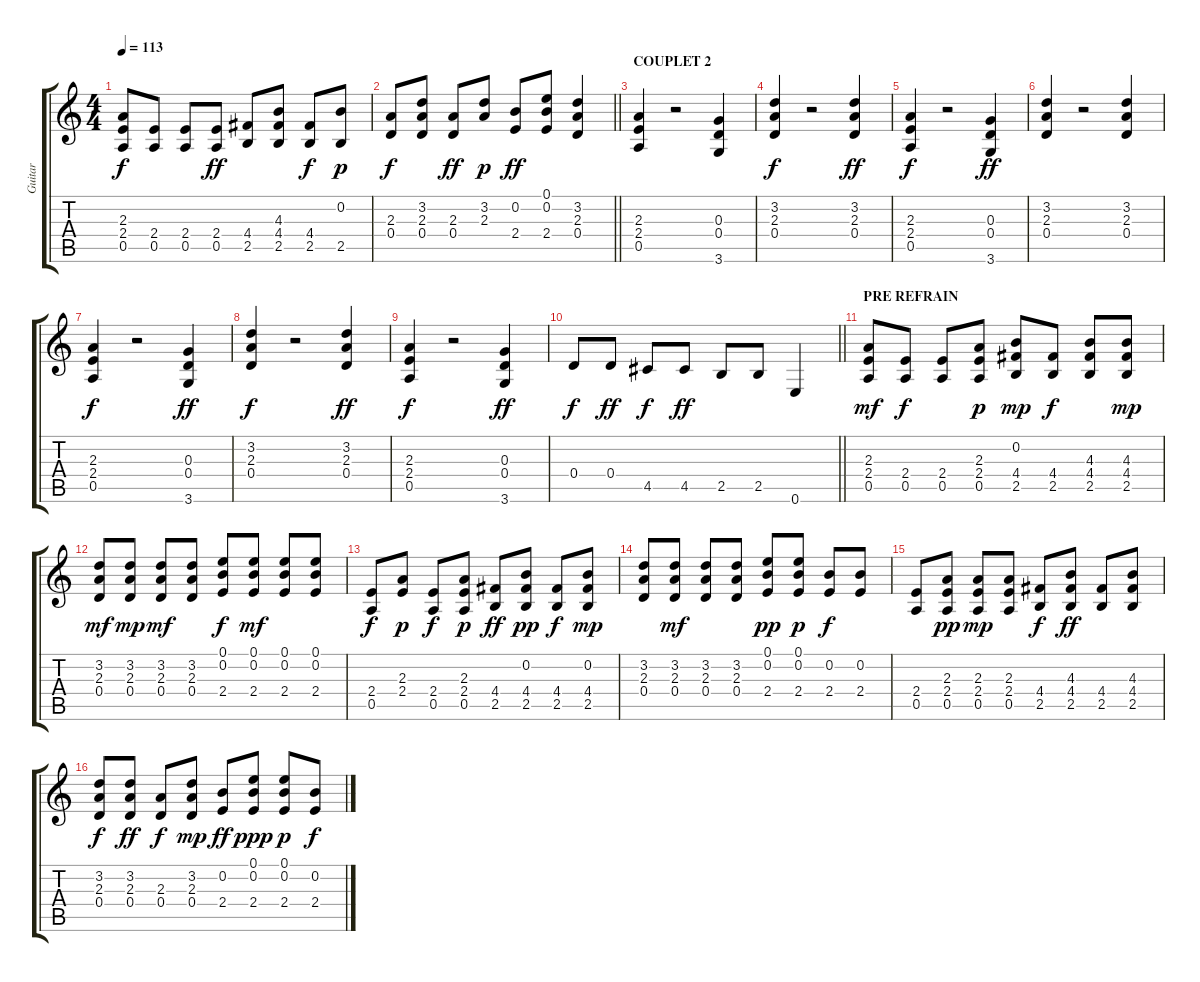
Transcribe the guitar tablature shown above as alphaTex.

\track ("Guitar" "Guitar") {instrument distortionguitar}
\staff {score tabs}
\tuning (E4 B3 G3 D3 A2 E2) {hide}
\ts (4 4)
\tempo 113
\clef g2
\ks c
(2.3 2.4 0.5).8{dy f} (2.4 0.5).8 (2.4 0.5).8 (2.4 0.5).8{dy ff} (4.4 2.5).8 (4.3 4.4 2.5).8 (4.4 2.5).8{dy f} (0.2 2.5).8{dy p} |
\barLineRight lightlight
(2.3 0.4).8{dy f} (3.2 2.3 0.4).8 (2.3 0.4).8{dy ff} (3.2 2.3).8{dy p} (0.2 2.4).8{dy ff} (0.1 0.2 2.4).8 (3.2 2.3 0.4).4 |
\section ("" "COUPLET 2")
(2.3 2.4 0.5).4 r.2 (0.3 0.4 3.6).4 |
(3.2 2.3 0.4).4{dy f} r.2 (3.2 2.3 0.4).4{dy ff} |
(2.3 2.4 0.5).4{dy f} r.2 (0.3 0.4 3.6).4{dy ff} |
(3.2 2.3 0.4).4 r.2 (3.2 2.3 0.4).4 |
(2.3 2.4 0.5).4{dy f} r.2 (0.3 0.4 3.6).4{dy ff} |
(3.2 2.3 0.4).4{dy f} r.2 (3.2 2.3 0.4).4{dy ff} |
(2.3 2.4 0.5).4{dy f} r.2 (0.3 0.4 3.6).4{dy ff} |
\barLineRight lightlight
0.4.8{dy f} 0.4.8{dy ff} 4.5.8{dy f} 4.5.8{dy ff} 2.5.8 2.5.8 0.6.4 |
\section ("" "PRE REFRAIN")
(2.3 2.4 0.5).8{dy mf} (2.4 0.5).8{dy f} (2.4 0.5).8 (2.3 2.4 0.5).8{dy p} (0.2 4.4 2.5).8{dy mp} (4.4 2.5).8{dy f} (4.3 4.4 2.5).8 (4.3 4.4 2.5).8{dy mp} |
(3.2 2.3 0.4).8{dy mf} (3.2 2.3 0.4).8{dy mp} (3.2 2.3 0.4).8{dy mf} (3.2 2.3 0.4).8 (0.1 0.2 2.4).8{dy f} (0.1 0.2 2.4).8{dy mf} (0.1 0.2 2.4).8 (0.1 0.2 2.4).8 |
(2.4 0.5).8{dy f} (2.3 2.4).8{dy p} (2.4 0.5).8{dy f} (2.3 2.4 0.5).8{dy p} (4.4 2.5).8{dy ff} (0.2 4.4 2.5).8{dy pp} (4.4 2.5).8{dy f} (0.2 4.4 2.5).8{dy mp} |
(3.2 2.3 0.4).8 (3.2 2.3 0.4).8{dy mf} (3.2 2.3 0.4).8 (3.2 2.3 0.4).8 (0.1 0.2 2.4).8{dy pp} (0.1 0.2 2.4).8{dy p} (0.2 2.4).8{dy f} (0.2 2.4).8 |
(2.4 0.5).8 (2.3 2.4 0.5).8{dy pp} (2.3 2.4 0.5).8{dy mp} (2.3 2.4 0.5).8 (4.4 2.5).8{dy f} (4.3 4.4 2.5).8{dy ff} (4.4 2.5).8 (4.3 4.4 2.5).8 |
(3.2 2.3 0.4).8{dy f} (3.2 2.3 0.4).8{dy ff} (2.3 0.4).8{dy f} (3.2 2.3 0.4).8{dy mp} (0.2 2.4).8{dy ff} (0.1 0.2 2.4).8{dy ppp} (0.1 0.2 2.4).8{dy p} (0.2 2.4).8{dy f}
